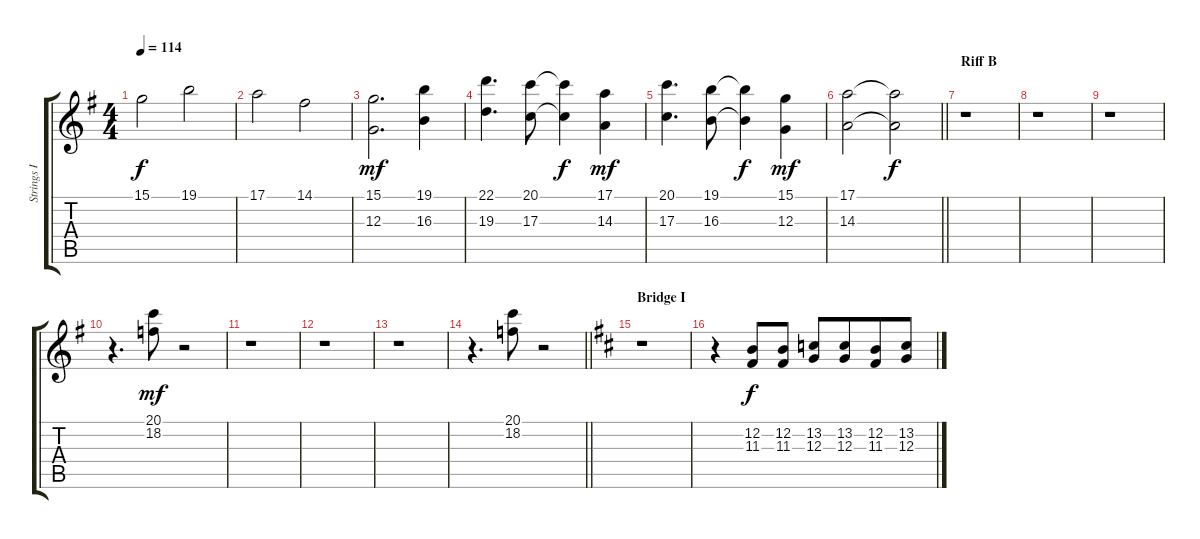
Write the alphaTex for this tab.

\track ("Strings I" "Strings I") {instrument stringensemble1}
\staff {score tabs}
\tuning (E4 B3 G3 D3 A2 E2) {hide}
\ts (4 4)
\tempo 114
\clef g2
\ks eminor
15.1.2{dy f} 19.1.2 |
17.1.2 14.1.2 |
(15.1 12.3).2{d dy mf} (19.1 16.3).4 |
(22.1 19.3).4{d} (20.1 17.3).8 (20.1{t} 17.3{t}).4{dy f} (17.1 14.3).4{dy mf} |
(20.1 17.3).4{d} (19.1 16.3).8 (19.1{t} 16.3{t}).4{dy f} (15.1 12.3).4{dy mf} |
\barLineRight lightlight
(17.1 14.3).2 (17.1{t} 14.3{t}).2{dy f volume 12} |
\section ("" "Riff B")
r.1 |
r.1{volume 16} |
r.1 |
r.4{d balance 10} (20.1 18.2).8{dy mf} r.2 |
r.1 |
r.1 |
r.1 |
\barLineRight lightlight
r.4{d} (20.1 18.2).8 r.2 |
\section ("" "Bridge I")
\ks bminor
r.1 |
r.4{balance 3} (12.2 11.3).8{dy f} (12.2 11.3).8 (13.2 12.3).8 (13.2 12.3).8{beam merge} (12.2 11.3).8 (13.2 12.3).8
